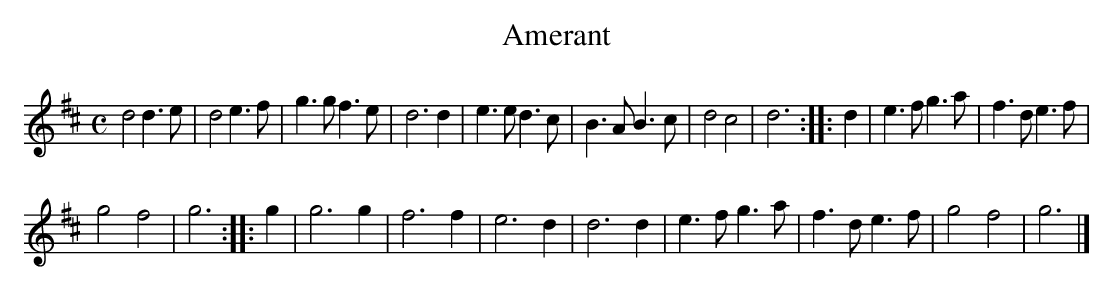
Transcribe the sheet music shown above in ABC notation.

X:1
T:Amerant
M:C
K:Glyd
d4d3e|d4e3f|g3gf3e|d6d2|e3ed3c|B3AB3c|d4c4|d6:||:d2|e3fg3a|f3de3f|
g4f4|g6:||:g2|g6g2|f6f2|e6d2|d6d2|e3fg3a|f3de3f|g4f4|g6|]
